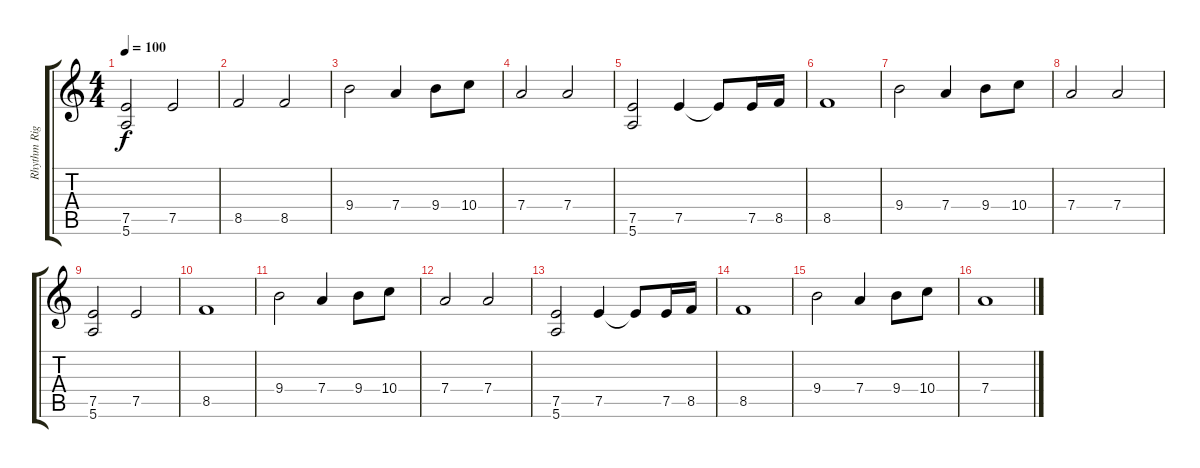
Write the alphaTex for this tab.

\track ("Rhythm Right" "Rhythm Rig") {instrument distortionguitar}
\staff {score tabs}
\tuning (E4 B3 G3 D3 A2 E2) {hide}
\ts (4 4)
\tempo 100
\clef g2
\ks c
(7.5 5.6).2{dy f} 7.5.2 |
8.5.2 8.5.2 |
9.4.2 7.4.4 9.4.8 10.4.8 |
7.4.2 7.4.2 |
(7.5 5.6).2 7.5.4 7.5{t}.8 7.5.16 8.5.16 |
8.5.1 |
9.4.2 7.4.4 9.4.8 10.4.8 |
7.4.2 7.4.2 |
(7.5 5.6).2 7.5.2 |
8.5.1 |
9.4.2 7.4.4 9.4.8 10.4.8 |
7.4.2 7.4.2 |
(7.5 5.6).2 7.5.4 7.5{t}.8 7.5.16 8.5.16 |
8.5.1 |
9.4.2 7.4.4 9.4.8 10.4.8 |
7.4.1
